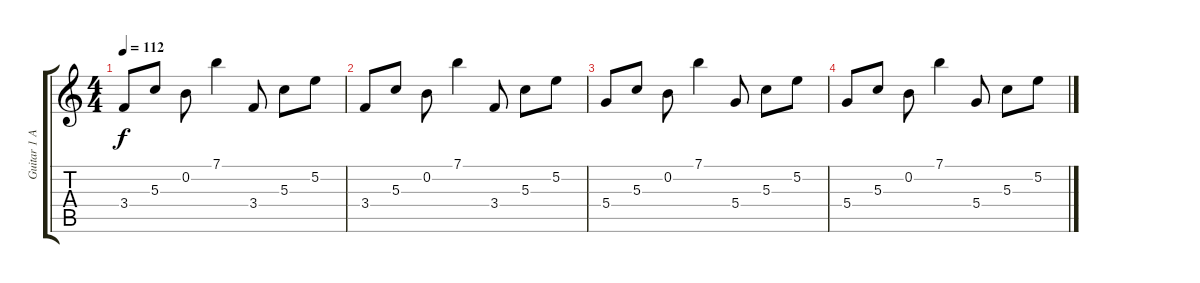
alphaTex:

\track ("Guitar 1 Acoustic" "Guitar 1 A") {instrument acousticguitarnylon}
\staff {score tabs}
\tuning (E4 B3 G3 D3 A2 E2) {hide}
\ts (4 4)
\tempo 112
\clef g2
\ks c
3.4.8{dy f} 5.3.8 0.2.8 7.1.4 3.4.8 5.3.8 5.2.8 |
3.4.8 5.3.8 0.2.8 7.1.4 3.4.8 5.3.8 5.2.8 |
5.4.8 5.3.8 0.2.8 7.1.4 5.4.8 5.3.8 5.2.8 |
5.4.8 5.3.8 0.2.8 7.1.4 5.4.8 5.3.8 5.2.8
